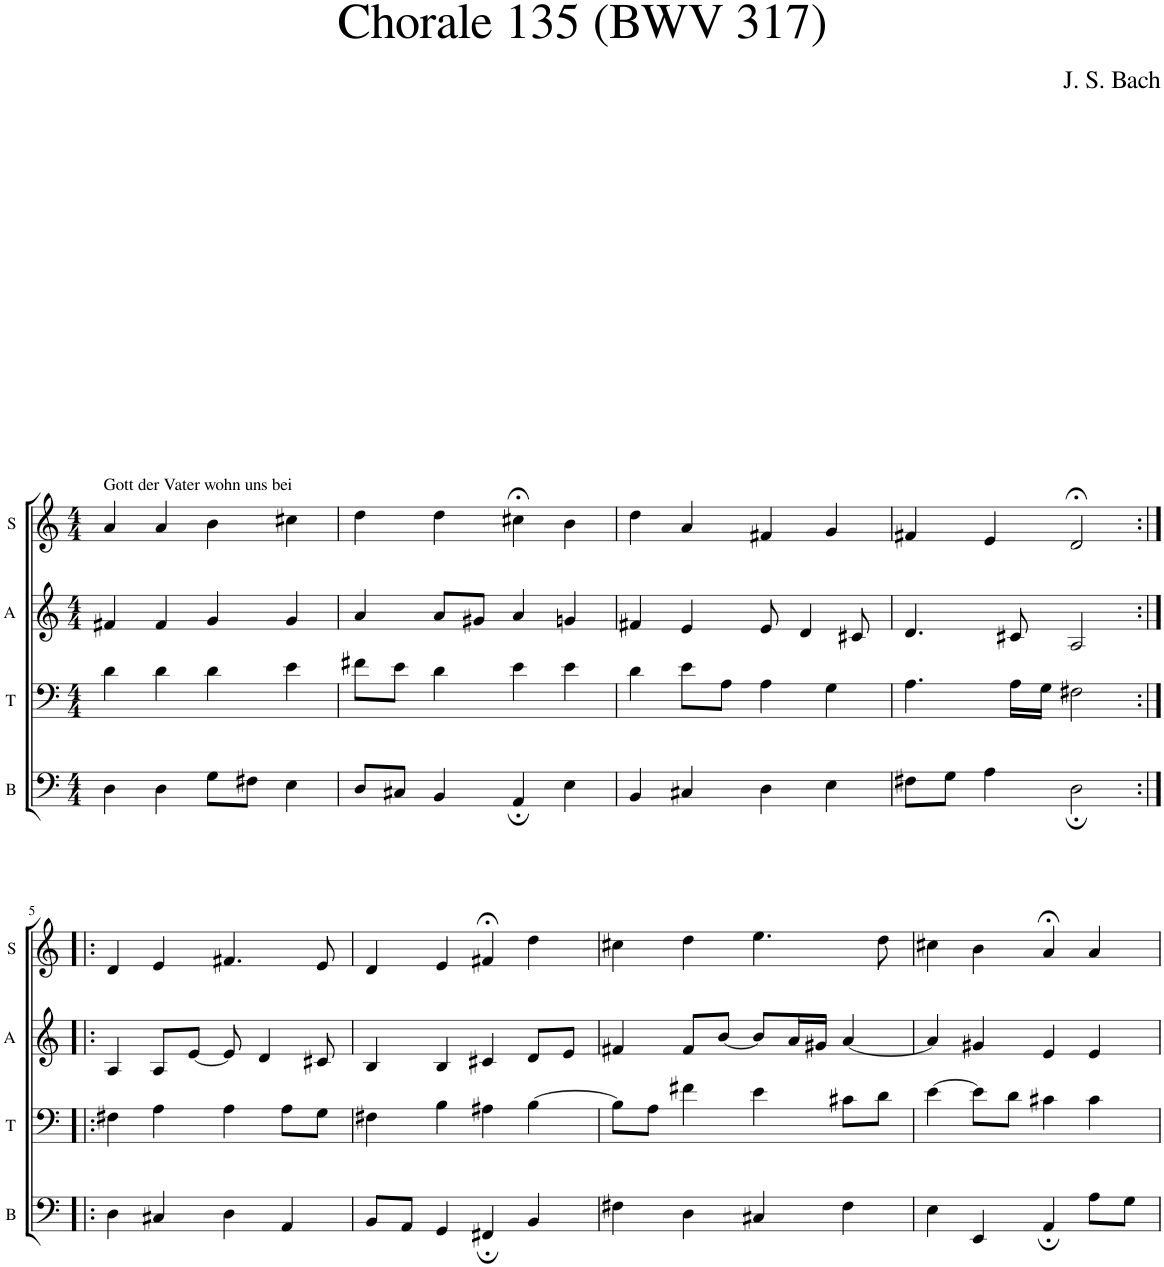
**kern	**kern	**kern	**kern
*part4	*part3	*part2	*part1
*staff4	*staff3	*staff2	*staff1
*I"B	*I"T	*I"A	*I"S
*I'B	*I'T	*I'A	*I'S
*clefF4	*clefF4	*clefG2	*clefG2
*k[]	*k[]	*k[]	*k[]
*M4/4	*M4/4	*M4/4	*M4/4
=1	=1	=1	=1
!	!	!	!LO:TX:a:t=Gott der Vater wohn uns bei
4D\	4d\	4f#X/	4a/
4D\	4d\	4f#/	4a/
8G\L	4d\	4g/	4b\
8F#X\J	.	.	.
4E\	4e\	4g/	4cc#X\
=2	=2	=2	=2
8D/L	8f#X\L	4a/	4dd\
8C#X/J	8e\J	.	.
4BB/	4d\	8a/L	4dd\
.	.	8g#X/J	.
4AA;/	4e\	4a/	4cc#X;<\
4E\	4e\	4gn/	4b\
=3	=3	=3	=3
4BB/	4d\	4f#X/	4dd\
4C#X/	8e\L	4e/	4a/
.	8A\J	.	.
4D\	4A\	8e/	4f#X/
.	.	4d/	.
4E\	4G\	.	4g/
.	.	8c#X/	.
=4	=4	=4	=4
8F#X\L	4.A\	4.d/	4f#X/
8G\J	.	.	.
4A\	.	.	4e/
.	16A\LL	8c#X/	.
.	16G\JJ	.	.
2D;\	2F#X\	2A/	2d;</
!!LO:LB:g=z
=5:|!|:	=5:|!|:	=5:|!|:	=5:|!|:
4D\	4F#X\	4A/	4d/
4C#X/	4A\	8A/L	4e/
.	.	[8e/J	.
4D\	4A\	8e/]	4.f#X/
.	.	4d/	.
4AA/	8A\L	.	.
.	8G\J	8c#X/	8e/
=6	=6	=6	=6
8BB/L	4F#X\	4B/	4d/
8AA/J	.	.	.
4GG/	4B\	4B/	4e/
4FF#X;/	4A#X\	4c#X/	4f#X;</
4BB/	[4B\	8d/L	4dd\
.	.	8e/J	.
=7	=7	=7	=7
4F#X\	8B\L]	4f#X/	4cc#X\
.	8A\J	.	.
4D\	4f#X\	8f#/L	4dd\
.	.	[8b/J	.
4C#X/	4e\	8b/L]	4.ee\
.	.	16a/L	.
.	.	16g#X/JJ	.
4F#\	8c#X\L	[4a/	.
.	8d\J	.	8dd\
=8	=8	=8	=8
4E\	[4e\	4a/]	4cc#X\
4EE/	8e\L]	4g#X/	4b\
.	8d\J	.	.
4AA;/	4c#X\	4e/	4a;</
8A\L	4c#\	4e/	4a/
8G\J	.	.	.
=	=	=	=
*-	*-	*-	*-
